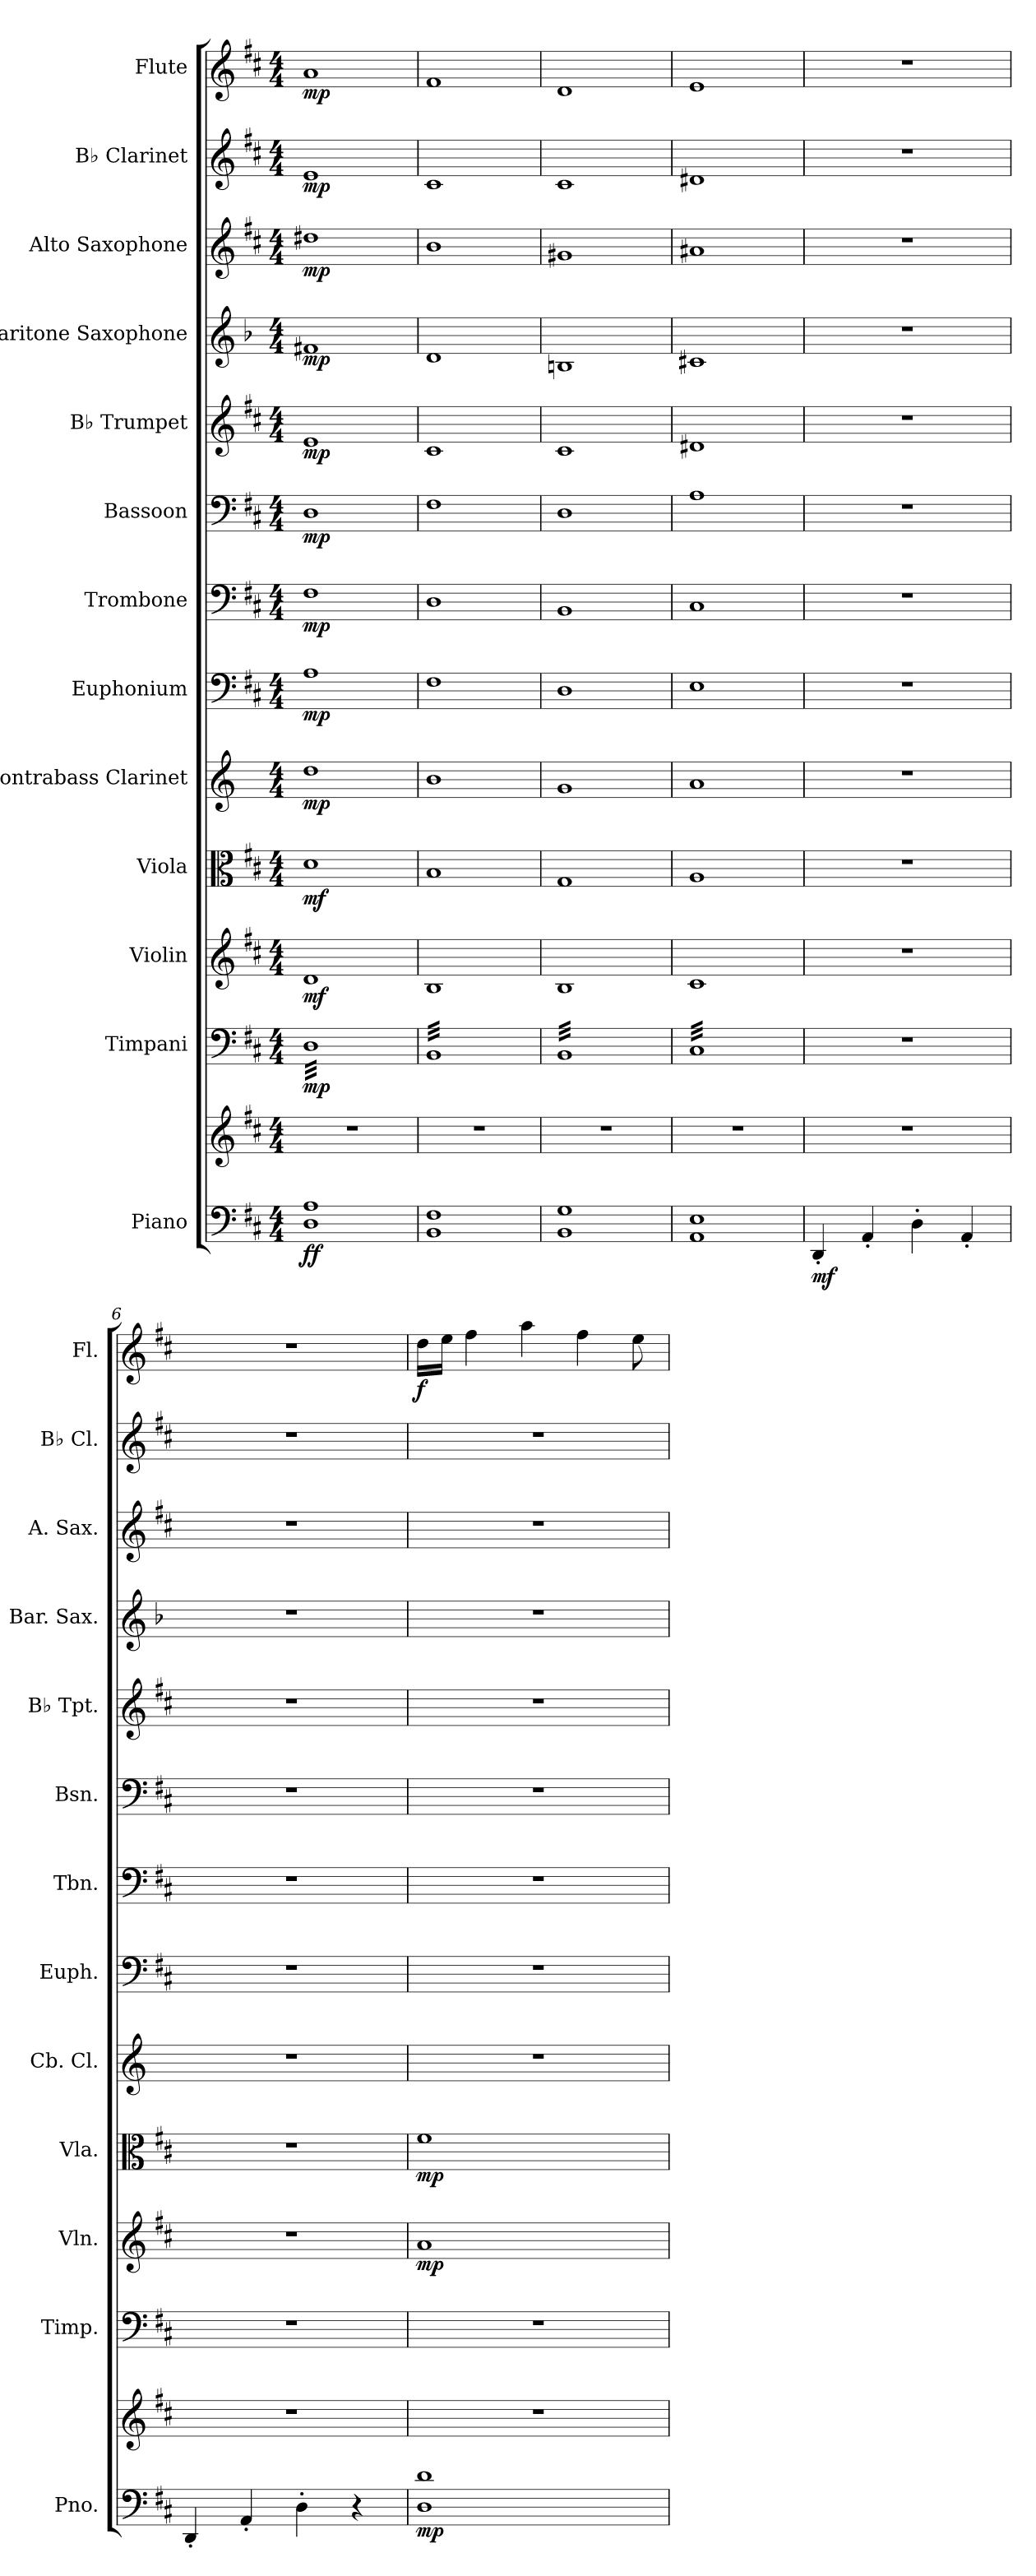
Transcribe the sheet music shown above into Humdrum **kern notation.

**kern	**kern	**dynam	**kern	**dynam	**kern	**dynam	**kern	**dynam	**kern	**dynam	**kern	**dynam	**kern	**dynam	**kern	**dynam	**kern	**dynam	**kern	**dynam	**kern	**dynam	**kern	**dynam	**kern	**dynam
*part13	*part13	*part13	*part12	*part12	*part11	*part11	*part10	*part10	*part9	*part9	*part8	*part8	*part7	*part7	*part6	*part6	*part5	*part5	*part4	*part4	*part3	*part3	*part2	*part2	*part1	*part1
*staff14	*staff13	*staff13/14	*staff12	*staff12	*staff11	*staff11	*staff10	*staff10	*staff9	*staff9	*staff8	*staff8	*staff7	*staff7	*staff6	*staff6	*staff5	*staff5	*staff4	*staff4	*staff3	*staff3	*staff2	*staff2	*staff1	*staff1
*I"Piano	*	*	*I"Timpani	*	*I"Violin	*	*I"Viola	*	*I"Contrabass Clarinet	*	*I"Euphonium	*	*I"Trombone	*	*I"Bassoon	*	*I"B♭ Trumpet	*	*I"Baritone Saxophone	*	*I"Alto Saxophone	*	*I"B♭ Clarinet	*	*I"Flute	*
*I'Pno.	*	*	*I'Timp.	*	*I'Vln.	*	*I'Vla.	*	*I'Cb. Cl.	*	*I'Euph.	*	*I'Tbn.	*	*I'Bsn.	*	*I'B♭ Tpt.	*	*I'Bar. Sax.	*	*I'A. Sax.	*	*I'B♭ Cl.	*	*I'Fl.	*
*clefF4	*clefG2	*	*clefF4	*	*clefG2	*	*clefC3	*	*clefG2	*	*clefF4	*	*clefF4	*	*clefF4	*	*clefG2	*	*clefG2	*	*clefG2	*	*clefG2	*	*clefG2	*
*	*	*	*	*	*	*	*	*	*ITrd15c26	*	*	*	*	*	*	*	*ITrd1c2	*	*ITrd12c21	*	*ITrd5c9	*	*ITrd1c2	*	*	*
*k[f#c#]	*k[f#c#]	*	*k[f#c#]	*	*k[f#c#]	*	*k[f#c#]	*	*k[]	*	*k[f#c#]	*	*k[f#c#]	*	*k[f#c#]	*	*k[]	*	*k[b-]	*	*k[b-]	*	*k[]	*	*k[f#c#]	*
*M4/4	*M4/4	*	*M4/4	*	*M4/4	*	*M4/4	*	*M4/4	*	*M4/4	*	*M4/4	*	*M4/4	*	*M4/4	*	*M4/4	*	*M4/4	*	*M4/4	*	*M4/4	*
*MM80	*MM80	*	*MM80	*	*MM80	*	*MM80	*	*MM80	*	*MM80	*	*MM80	*	*MM80	*	*MM80	*	*MM80	*	*MM80	*	*MM80	*	*MM80	*
=1	=1	=1	=1	=1	=1	=1	=1	=1	=1	=1	=1	=1	=1	=1	=1	=1	=1	=1	=1	=1	=1	=1	=1	=1	=1	=1
!	!	!LO:DY:b=2	!	!LO:DY:b	!	!LO:DY:b	!	!LO:DY:b	!	!LO:DY:b	!	!LO:DY:b	!	!LO:DY:b	!	!LO:DY:b	!	!LO:DY:b	!	!LO:DY:b	!	!LO:DY:b	!	!LO:DY:b	!	!LO:DY:b
*	*	*	*tremolo	*	*	*	*	*	*	*	*	*	*	*	*	*	*	*	*	*	*	*	*	*	*	*
1D 1A	1r	ff	32DLLL	mp	1d	mf	1d	mf	1D	mp	1A	mp	1F#	mp	1D	mp	1d	mp	1F#X	mp	1f#X	mp	1d	mp	1a	mp
.	.	.	32D	.	.	.	.	.	.	.	.	.	.	.	.	.	.	.	.	.	.	.	.	.	.	.
.	.	.	32D	.	.	.	.	.	.	.	.	.	.	.	.	.	.	.	.	.	.	.	.	.	.	.
.	.	.	32D	.	.	.	.	.	.	.	.	.	.	.	.	.	.	.	.	.	.	.	.	.	.	.
.	.	.	32D	.	.	.	.	.	.	.	.	.	.	.	.	.	.	.	.	.	.	.	.	.	.	.
.	.	.	32D	.	.	.	.	.	.	.	.	.	.	.	.	.	.	.	.	.	.	.	.	.	.	.
.	.	.	32D	.	.	.	.	.	.	.	.	.	.	.	.	.	.	.	.	.	.	.	.	.	.	.
.	.	.	32D	.	.	.	.	.	.	.	.	.	.	.	.	.	.	.	.	.	.	.	.	.	.	.
.	.	.	32D	.	.	.	.	.	.	.	.	.	.	.	.	.	.	.	.	.	.	.	.	.	.	.
.	.	.	32D	.	.	.	.	.	.	.	.	.	.	.	.	.	.	.	.	.	.	.	.	.	.	.
.	.	.	32D	.	.	.	.	.	.	.	.	.	.	.	.	.	.	.	.	.	.	.	.	.	.	.
.	.	.	32D	.	.	.	.	.	.	.	.	.	.	.	.	.	.	.	.	.	.	.	.	.	.	.
.	.	.	32D	.	.	.	.	.	.	.	.	.	.	.	.	.	.	.	.	.	.	.	.	.	.	.
.	.	.	32D	.	.	.	.	.	.	.	.	.	.	.	.	.	.	.	.	.	.	.	.	.	.	.
.	.	.	32D	.	.	.	.	.	.	.	.	.	.	.	.	.	.	.	.	.	.	.	.	.	.	.
.	.	.	32D	.	.	.	.	.	.	.	.	.	.	.	.	.	.	.	.	.	.	.	.	.	.	.
.	.	.	32D	.	.	.	.	.	.	.	.	.	.	.	.	.	.	.	.	.	.	.	.	.	.	.
.	.	.	32D	.	.	.	.	.	.	.	.	.	.	.	.	.	.	.	.	.	.	.	.	.	.	.
.	.	.	32D	.	.	.	.	.	.	.	.	.	.	.	.	.	.	.	.	.	.	.	.	.	.	.
.	.	.	32D	.	.	.	.	.	.	.	.	.	.	.	.	.	.	.	.	.	.	.	.	.	.	.
.	.	.	32D	.	.	.	.	.	.	.	.	.	.	.	.	.	.	.	.	.	.	.	.	.	.	.
.	.	.	32D	.	.	.	.	.	.	.	.	.	.	.	.	.	.	.	.	.	.	.	.	.	.	.
.	.	.	32D	.	.	.	.	.	.	.	.	.	.	.	.	.	.	.	.	.	.	.	.	.	.	.
.	.	.	32D	.	.	.	.	.	.	.	.	.	.	.	.	.	.	.	.	.	.	.	.	.	.	.
.	.	.	32D	.	.	.	.	.	.	.	.	.	.	.	.	.	.	.	.	.	.	.	.	.	.	.
.	.	.	32D	.	.	.	.	.	.	.	.	.	.	.	.	.	.	.	.	.	.	.	.	.	.	.
.	.	.	32D	.	.	.	.	.	.	.	.	.	.	.	.	.	.	.	.	.	.	.	.	.	.	.
.	.	.	32D	.	.	.	.	.	.	.	.	.	.	.	.	.	.	.	.	.	.	.	.	.	.	.
.	.	.	32D	.	.	.	.	.	.	.	.	.	.	.	.	.	.	.	.	.	.	.	.	.	.	.
.	.	.	32D	.	.	.	.	.	.	.	.	.	.	.	.	.	.	.	.	.	.	.	.	.	.	.
.	.	.	32D	.	.	.	.	.	.	.	.	.	.	.	.	.	.	.	.	.	.	.	.	.	.	.
.	.	.	32DJJJ	.	.	.	.	.	.	.	.	.	.	.	.	.	.	.	.	.	.	.	.	.	.	.
=2	=2	=2	=2	=2	=2	=2	=2	=2	=2	=2	=2	=2	=2	=2	=2	=2	=2	=2	=2	=2	=2	=2	=2	=2	=2	=2
1BB 1F#	1r	.	32BBLLL	.	1B	.	1B	.	1BB	.	1F#	.	1D	.	1F#	.	1B	.	1D	.	1d	.	1B	.	1f#	.
.	.	.	32BB	.	.	.	.	.	.	.	.	.	.	.	.	.	.	.	.	.	.	.	.	.	.	.
.	.	.	32BB	.	.	.	.	.	.	.	.	.	.	.	.	.	.	.	.	.	.	.	.	.	.	.
.	.	.	32BB	.	.	.	.	.	.	.	.	.	.	.	.	.	.	.	.	.	.	.	.	.	.	.
.	.	.	32BB	.	.	.	.	.	.	.	.	.	.	.	.	.	.	.	.	.	.	.	.	.	.	.
.	.	.	32BB	.	.	.	.	.	.	.	.	.	.	.	.	.	.	.	.	.	.	.	.	.	.	.
.	.	.	32BB	.	.	.	.	.	.	.	.	.	.	.	.	.	.	.	.	.	.	.	.	.	.	.
.	.	.	32BB	.	.	.	.	.	.	.	.	.	.	.	.	.	.	.	.	.	.	.	.	.	.	.
.	.	.	32BB	.	.	.	.	.	.	.	.	.	.	.	.	.	.	.	.	.	.	.	.	.	.	.
.	.	.	32BB	.	.	.	.	.	.	.	.	.	.	.	.	.	.	.	.	.	.	.	.	.	.	.
.	.	.	32BB	.	.	.	.	.	.	.	.	.	.	.	.	.	.	.	.	.	.	.	.	.	.	.
.	.	.	32BB	.	.	.	.	.	.	.	.	.	.	.	.	.	.	.	.	.	.	.	.	.	.	.
.	.	.	32BB	.	.	.	.	.	.	.	.	.	.	.	.	.	.	.	.	.	.	.	.	.	.	.
.	.	.	32BB	.	.	.	.	.	.	.	.	.	.	.	.	.	.	.	.	.	.	.	.	.	.	.
.	.	.	32BB	.	.	.	.	.	.	.	.	.	.	.	.	.	.	.	.	.	.	.	.	.	.	.
.	.	.	32BB	.	.	.	.	.	.	.	.	.	.	.	.	.	.	.	.	.	.	.	.	.	.	.
.	.	.	32BB	.	.	.	.	.	.	.	.	.	.	.	.	.	.	.	.	.	.	.	.	.	.	.
.	.	.	32BB	.	.	.	.	.	.	.	.	.	.	.	.	.	.	.	.	.	.	.	.	.	.	.
.	.	.	32BB	.	.	.	.	.	.	.	.	.	.	.	.	.	.	.	.	.	.	.	.	.	.	.
.	.	.	32BB	.	.	.	.	.	.	.	.	.	.	.	.	.	.	.	.	.	.	.	.	.	.	.
.	.	.	32BB	.	.	.	.	.	.	.	.	.	.	.	.	.	.	.	.	.	.	.	.	.	.	.
.	.	.	32BB	.	.	.	.	.	.	.	.	.	.	.	.	.	.	.	.	.	.	.	.	.	.	.
.	.	.	32BB	.	.	.	.	.	.	.	.	.	.	.	.	.	.	.	.	.	.	.	.	.	.	.
.	.	.	32BB	.	.	.	.	.	.	.	.	.	.	.	.	.	.	.	.	.	.	.	.	.	.	.
.	.	.	32BB	.	.	.	.	.	.	.	.	.	.	.	.	.	.	.	.	.	.	.	.	.	.	.
.	.	.	32BB	.	.	.	.	.	.	.	.	.	.	.	.	.	.	.	.	.	.	.	.	.	.	.
.	.	.	32BB	.	.	.	.	.	.	.	.	.	.	.	.	.	.	.	.	.	.	.	.	.	.	.
.	.	.	32BB	.	.	.	.	.	.	.	.	.	.	.	.	.	.	.	.	.	.	.	.	.	.	.
.	.	.	32BB	.	.	.	.	.	.	.	.	.	.	.	.	.	.	.	.	.	.	.	.	.	.	.
.	.	.	32BB	.	.	.	.	.	.	.	.	.	.	.	.	.	.	.	.	.	.	.	.	.	.	.
.	.	.	32BB	.	.	.	.	.	.	.	.	.	.	.	.	.	.	.	.	.	.	.	.	.	.	.
.	.	.	32BBJJJ	.	.	.	.	.	.	.	.	.	.	.	.	.	.	.	.	.	.	.	.	.	.	.
=3	=3	=3	=3	=3	=3	=3	=3	=3	=3	=3	=3	=3	=3	=3	=3	=3	=3	=3	=3	=3	=3	=3	=3	=3	=3	=3
1BB 1G	1r	.	32BBLLL	.	1B	.	1G	.	1GG	.	1D	.	1BB	.	1D	.	1B	.	1BBn	.	1Bn	.	1B	.	1d	.
.	.	.	32BB	.	.	.	.	.	.	.	.	.	.	.	.	.	.	.	.	.	.	.	.	.	.	.
.	.	.	32BB	.	.	.	.	.	.	.	.	.	.	.	.	.	.	.	.	.	.	.	.	.	.	.
.	.	.	32BB	.	.	.	.	.	.	.	.	.	.	.	.	.	.	.	.	.	.	.	.	.	.	.
.	.	.	32BB	.	.	.	.	.	.	.	.	.	.	.	.	.	.	.	.	.	.	.	.	.	.	.
.	.	.	32BB	.	.	.	.	.	.	.	.	.	.	.	.	.	.	.	.	.	.	.	.	.	.	.
.	.	.	32BB	.	.	.	.	.	.	.	.	.	.	.	.	.	.	.	.	.	.	.	.	.	.	.
.	.	.	32BB	.	.	.	.	.	.	.	.	.	.	.	.	.	.	.	.	.	.	.	.	.	.	.
.	.	.	32BB	.	.	.	.	.	.	.	.	.	.	.	.	.	.	.	.	.	.	.	.	.	.	.
.	.	.	32BB	.	.	.	.	.	.	.	.	.	.	.	.	.	.	.	.	.	.	.	.	.	.	.
.	.	.	32BB	.	.	.	.	.	.	.	.	.	.	.	.	.	.	.	.	.	.	.	.	.	.	.
.	.	.	32BB	.	.	.	.	.	.	.	.	.	.	.	.	.	.	.	.	.	.	.	.	.	.	.
.	.	.	32BB	.	.	.	.	.	.	.	.	.	.	.	.	.	.	.	.	.	.	.	.	.	.	.
.	.	.	32BB	.	.	.	.	.	.	.	.	.	.	.	.	.	.	.	.	.	.	.	.	.	.	.
.	.	.	32BB	.	.	.	.	.	.	.	.	.	.	.	.	.	.	.	.	.	.	.	.	.	.	.
.	.	.	32BB	.	.	.	.	.	.	.	.	.	.	.	.	.	.	.	.	.	.	.	.	.	.	.
.	.	.	32BB	.	.	.	.	.	.	.	.	.	.	.	.	.	.	.	.	.	.	.	.	.	.	.
.	.	.	32BB	.	.	.	.	.	.	.	.	.	.	.	.	.	.	.	.	.	.	.	.	.	.	.
.	.	.	32BB	.	.	.	.	.	.	.	.	.	.	.	.	.	.	.	.	.	.	.	.	.	.	.
.	.	.	32BB	.	.	.	.	.	.	.	.	.	.	.	.	.	.	.	.	.	.	.	.	.	.	.
.	.	.	32BB	.	.	.	.	.	.	.	.	.	.	.	.	.	.	.	.	.	.	.	.	.	.	.
.	.	.	32BB	.	.	.	.	.	.	.	.	.	.	.	.	.	.	.	.	.	.	.	.	.	.	.
.	.	.	32BB	.	.	.	.	.	.	.	.	.	.	.	.	.	.	.	.	.	.	.	.	.	.	.
.	.	.	32BB	.	.	.	.	.	.	.	.	.	.	.	.	.	.	.	.	.	.	.	.	.	.	.
.	.	.	32BB	.	.	.	.	.	.	.	.	.	.	.	.	.	.	.	.	.	.	.	.	.	.	.
.	.	.	32BB	.	.	.	.	.	.	.	.	.	.	.	.	.	.	.	.	.	.	.	.	.	.	.
.	.	.	32BB	.	.	.	.	.	.	.	.	.	.	.	.	.	.	.	.	.	.	.	.	.	.	.
.	.	.	32BB	.	.	.	.	.	.	.	.	.	.	.	.	.	.	.	.	.	.	.	.	.	.	.
.	.	.	32BB	.	.	.	.	.	.	.	.	.	.	.	.	.	.	.	.	.	.	.	.	.	.	.
.	.	.	32BB	.	.	.	.	.	.	.	.	.	.	.	.	.	.	.	.	.	.	.	.	.	.	.
.	.	.	32BB	.	.	.	.	.	.	.	.	.	.	.	.	.	.	.	.	.	.	.	.	.	.	.
.	.	.	32BBJJJ	.	.	.	.	.	.	.	.	.	.	.	.	.	.	.	.	.	.	.	.	.	.	.
=4	=4	=4	=4	=4	=4	=4	=4	=4	=4	=4	=4	=4	=4	=4	=4	=4	=4	=4	=4	=4	=4	=4	=4	=4	=4	=4
1AA 1E	1r	.	32C#LLL	.	1c#	.	1A	.	1AA	.	1E	.	1C#	.	1A	.	1c#X	.	1C#X	.	1c#X	.	1c#X	.	1e	.
.	.	.	32C#	.	.	.	.	.	.	.	.	.	.	.	.	.	.	.	.	.	.	.	.	.	.	.
.	.	.	32C#	.	.	.	.	.	.	.	.	.	.	.	.	.	.	.	.	.	.	.	.	.	.	.
.	.	.	32C#	.	.	.	.	.	.	.	.	.	.	.	.	.	.	.	.	.	.	.	.	.	.	.
.	.	.	32C#	.	.	.	.	.	.	.	.	.	.	.	.	.	.	.	.	.	.	.	.	.	.	.
.	.	.	32C#	.	.	.	.	.	.	.	.	.	.	.	.	.	.	.	.	.	.	.	.	.	.	.
.	.	.	32C#	.	.	.	.	.	.	.	.	.	.	.	.	.	.	.	.	.	.	.	.	.	.	.
.	.	.	32C#	.	.	.	.	.	.	.	.	.	.	.	.	.	.	.	.	.	.	.	.	.	.	.
.	.	.	32C#	.	.	.	.	.	.	.	.	.	.	.	.	.	.	.	.	.	.	.	.	.	.	.
.	.	.	32C#	.	.	.	.	.	.	.	.	.	.	.	.	.	.	.	.	.	.	.	.	.	.	.
.	.	.	32C#	.	.	.	.	.	.	.	.	.	.	.	.	.	.	.	.	.	.	.	.	.	.	.
.	.	.	32C#	.	.	.	.	.	.	.	.	.	.	.	.	.	.	.	.	.	.	.	.	.	.	.
.	.	.	32C#	.	.	.	.	.	.	.	.	.	.	.	.	.	.	.	.	.	.	.	.	.	.	.
.	.	.	32C#	.	.	.	.	.	.	.	.	.	.	.	.	.	.	.	.	.	.	.	.	.	.	.
.	.	.	32C#	.	.	.	.	.	.	.	.	.	.	.	.	.	.	.	.	.	.	.	.	.	.	.
.	.	.	32C#	.	.	.	.	.	.	.	.	.	.	.	.	.	.	.	.	.	.	.	.	.	.	.
.	.	.	32C#	.	.	.	.	.	.	.	.	.	.	.	.	.	.	.	.	.	.	.	.	.	.	.
.	.	.	32C#	.	.	.	.	.	.	.	.	.	.	.	.	.	.	.	.	.	.	.	.	.	.	.
.	.	.	32C#	.	.	.	.	.	.	.	.	.	.	.	.	.	.	.	.	.	.	.	.	.	.	.
.	.	.	32C#	.	.	.	.	.	.	.	.	.	.	.	.	.	.	.	.	.	.	.	.	.	.	.
.	.	.	32C#	.	.	.	.	.	.	.	.	.	.	.	.	.	.	.	.	.	.	.	.	.	.	.
.	.	.	32C#	.	.	.	.	.	.	.	.	.	.	.	.	.	.	.	.	.	.	.	.	.	.	.
.	.	.	32C#	.	.	.	.	.	.	.	.	.	.	.	.	.	.	.	.	.	.	.	.	.	.	.
.	.	.	32C#	.	.	.	.	.	.	.	.	.	.	.	.	.	.	.	.	.	.	.	.	.	.	.
.	.	.	32C#	.	.	.	.	.	.	.	.	.	.	.	.	.	.	.	.	.	.	.	.	.	.	.
.	.	.	32C#	.	.	.	.	.	.	.	.	.	.	.	.	.	.	.	.	.	.	.	.	.	.	.
.	.	.	32C#	.	.	.	.	.	.	.	.	.	.	.	.	.	.	.	.	.	.	.	.	.	.	.
.	.	.	32C#	.	.	.	.	.	.	.	.	.	.	.	.	.	.	.	.	.	.	.	.	.	.	.
.	.	.	32C#	.	.	.	.	.	.	.	.	.	.	.	.	.	.	.	.	.	.	.	.	.	.	.
.	.	.	32C#	.	.	.	.	.	.	.	.	.	.	.	.	.	.	.	.	.	.	.	.	.	.	.
.	.	.	32C#	.	.	.	.	.	.	.	.	.	.	.	.	.	.	.	.	.	.	.	.	.	.	.
.	.	.	32C#JJJ	.	.	.	.	.	.	.	.	.	.	.	.	.	.	.	.	.	.	.	.	.	.	.
*	*	*	*Xtremolo	*	*	*	*	*	*	*	*	*	*	*	*	*	*	*	*	*	*	*	*	*	*	*
!!LO:PB:g=z
=5	=5	=5	=5	=5	=5	=5	=5	=5	=5	=5	=5	=5	=5	=5	=5	=5	=5	=5	=5	=5	=5	=5	=5	=5	=5	=5
*	*	*	*	*	*	*	*	*	*	*	*	*	*	*	*	*	*	*	*	*	*	*	*	*	*MM110	*
!	!	!LO:DY:b=2	!	!	!	!	!	!	!	!	!	!	!	!	!	!	!	!	!	!	!	!	!	!	!	!
4DD'/	1r	mf	1r	.	1r	.	1r	.	1r	.	1r	.	1r	.	1r	.	1r	.	1r	.	1r	.	1r	.	1r	.
4AA'/	.	.	.	.	.	.	.	.	.	.	.	.	.	.	.	.	.	.	.	.	.	.	.	.	.	.
4D'\	.	.	.	.	.	.	.	.	.	.	.	.	.	.	.	.	.	.	.	.	.	.	.	.	.	.
4AA'/	.	.	.	.	.	.	.	.	.	.	.	.	.	.	.	.	.	.	.	.	.	.	.	.	.	.
=6	=6	=6	=6	=6	=6	=6	=6	=6	=6	=6	=6	=6	=6	=6	=6	=6	=6	=6	=6	=6	=6	=6	=6	=6	=6	=6
4DD'/	1r	.	1r	.	1r	.	1r	.	1r	.	1r	.	1r	.	1r	.	1r	.	1r	.	1r	.	1r	.	1r	.
4AA'/	.	.	.	.	.	.	.	.	.	.	.	.	.	.	.	.	.	.	.	.	.	.	.	.	.	.
4D'\	.	.	.	.	.	.	.	.	.	.	.	.	.	.	.	.	.	.	.	.	.	.	.	.	.	.
4r	.	.	.	.	.	.	.	.	.	.	.	.	.	.	.	.	.	.	.	.	.	.	.	.	.	.
=7	=7	=7	=7	=7	=7	=7	=7	=7	=7	=7	=7	=7	=7	=7	=7	=7	=7	=7	=7	=7	=7	=7	=7	=7	=7	=7
!	!	!LO:DY:b=2	!	!	!	!LO:DY:b	!	!LO:DY:b	!	!	!	!	!	!	!	!	!	!	!	!	!	!	!	!	!	!LO:DY:b
1D 1d	1r	mp	1r	.	1a	mp	1f#	mp	1r	.	1r	.	1r	.	1r	.	1r	.	1r	.	1r	.	1r	.	16dd\LL	f
.	.	.	.	.	.	.	.	.	.	.	.	.	.	.	.	.	.	.	.	.	.	.	.	.	16ee\JJ	.
.	.	.	.	.	.	.	.	.	.	.	.	.	.	.	.	.	.	.	.	.	.	.	.	.	4ff#\	.
.	.	.	.	.	.	.	.	.	.	.	.	.	.	.	.	.	.	.	.	.	.	.	.	.	4aa\	.
.	.	.	.	.	.	.	.	.	.	.	.	.	.	.	.	.	.	.	.	.	.	.	.	.	4ff#\	.
.	.	.	.	.	.	.	.	.	.	.	.	.	.	.	.	.	.	.	.	.	.	.	.	.	8ee\	.
=	=	=	=	=	=	=	=	=	=	=	=	=	=	=	=	=	=	=	=	=	=	=	=	=	=	=
*-	*-	*-	*-	*-	*-	*-	*-	*-	*-	*-	*-	*-	*-	*-	*-	*-	*-	*-	*-	*-	*-	*-	*-	*-	*-	*-
